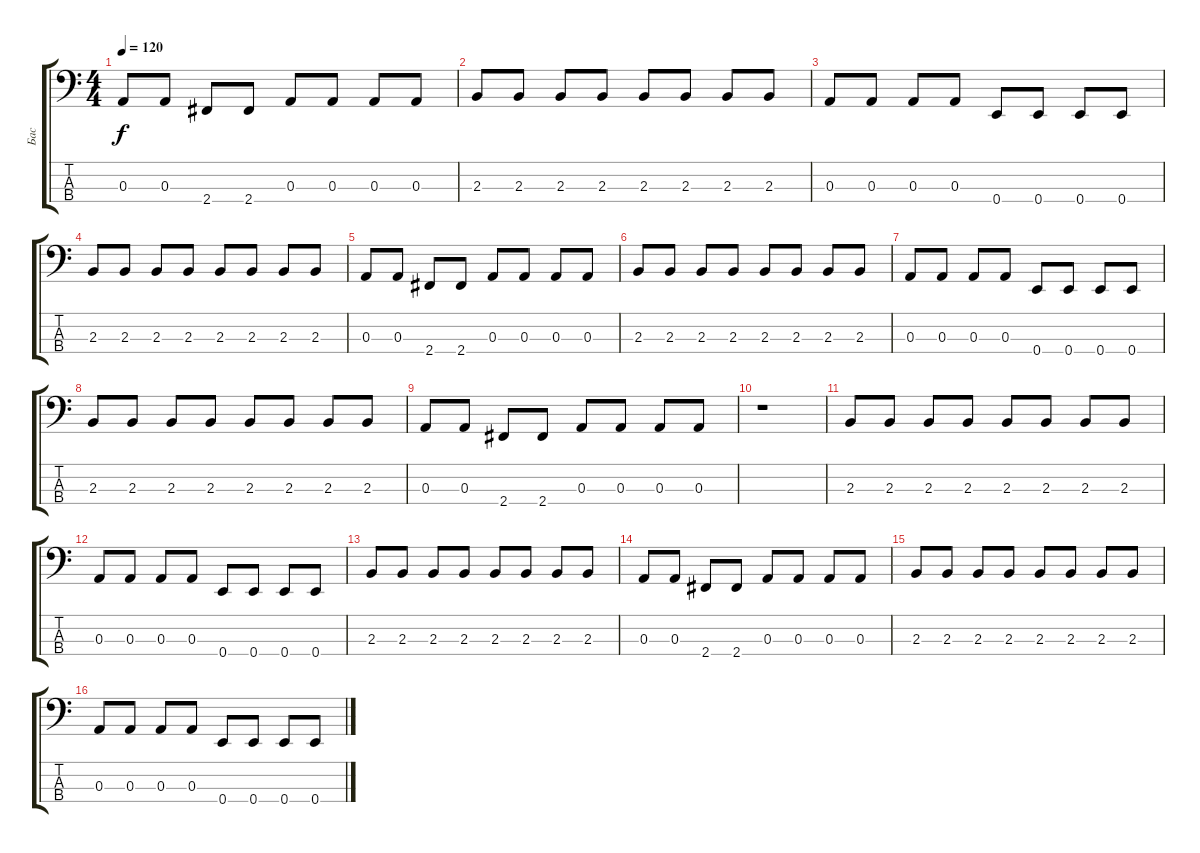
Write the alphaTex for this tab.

\track ("Бас" "Бас") {instrument electricbassfinger}
\staff {score tabs}
\tuning (G2 D2 A1 E1) {hide}
\ts (4 4)
\tempo 120
\clef f4
\ks c
0.3.8{dy f} 0.3.8 2.4.8 2.4.8 0.3.8 0.3.8 0.3.8 0.3.8 |
2.3.8 2.3.8 2.3.8 2.3.8 2.3.8 2.3.8 2.3.8 2.3.8 |
0.3.8 0.3.8 0.3.8 0.3.8 0.4.8 0.4.8 0.4.8 0.4.8 |
2.3.8 2.3.8 2.3.8 2.3.8 2.3.8 2.3.8 2.3.8 2.3.8 |
0.3.8 0.3.8 2.4.8 2.4.8 0.3.8 0.3.8 0.3.8 0.3.8 |
2.3.8 2.3.8 2.3.8 2.3.8 2.3.8 2.3.8 2.3.8 2.3.8 |
0.3.8 0.3.8 0.3.8 0.3.8 0.4.8 0.4.8 0.4.8 0.4.8 |
2.3.8 2.3.8 2.3.8 2.3.8 2.3.8 2.3.8 2.3.8 2.3.8 |
0.3.8 0.3.8 2.4.8 2.4.8 0.3.8 0.3.8 0.3.8 0.3.8 |
r.1 |
2.3.8 2.3.8 2.3.8 2.3.8 2.3.8 2.3.8 2.3.8 2.3.8 |
0.3.8 0.3.8 0.3.8 0.3.8 0.4.8 0.4.8 0.4.8 0.4.8 |
2.3.8 2.3.8 2.3.8 2.3.8 2.3.8 2.3.8 2.3.8 2.3.8 |
0.3.8 0.3.8 2.4.8 2.4.8 0.3.8 0.3.8 0.3.8 0.3.8 |
2.3.8 2.3.8 2.3.8 2.3.8 2.3.8 2.3.8 2.3.8 2.3.8 |
0.3.8 0.3.8 0.3.8 0.3.8 0.4.8 0.4.8 0.4.8 0.4.8
